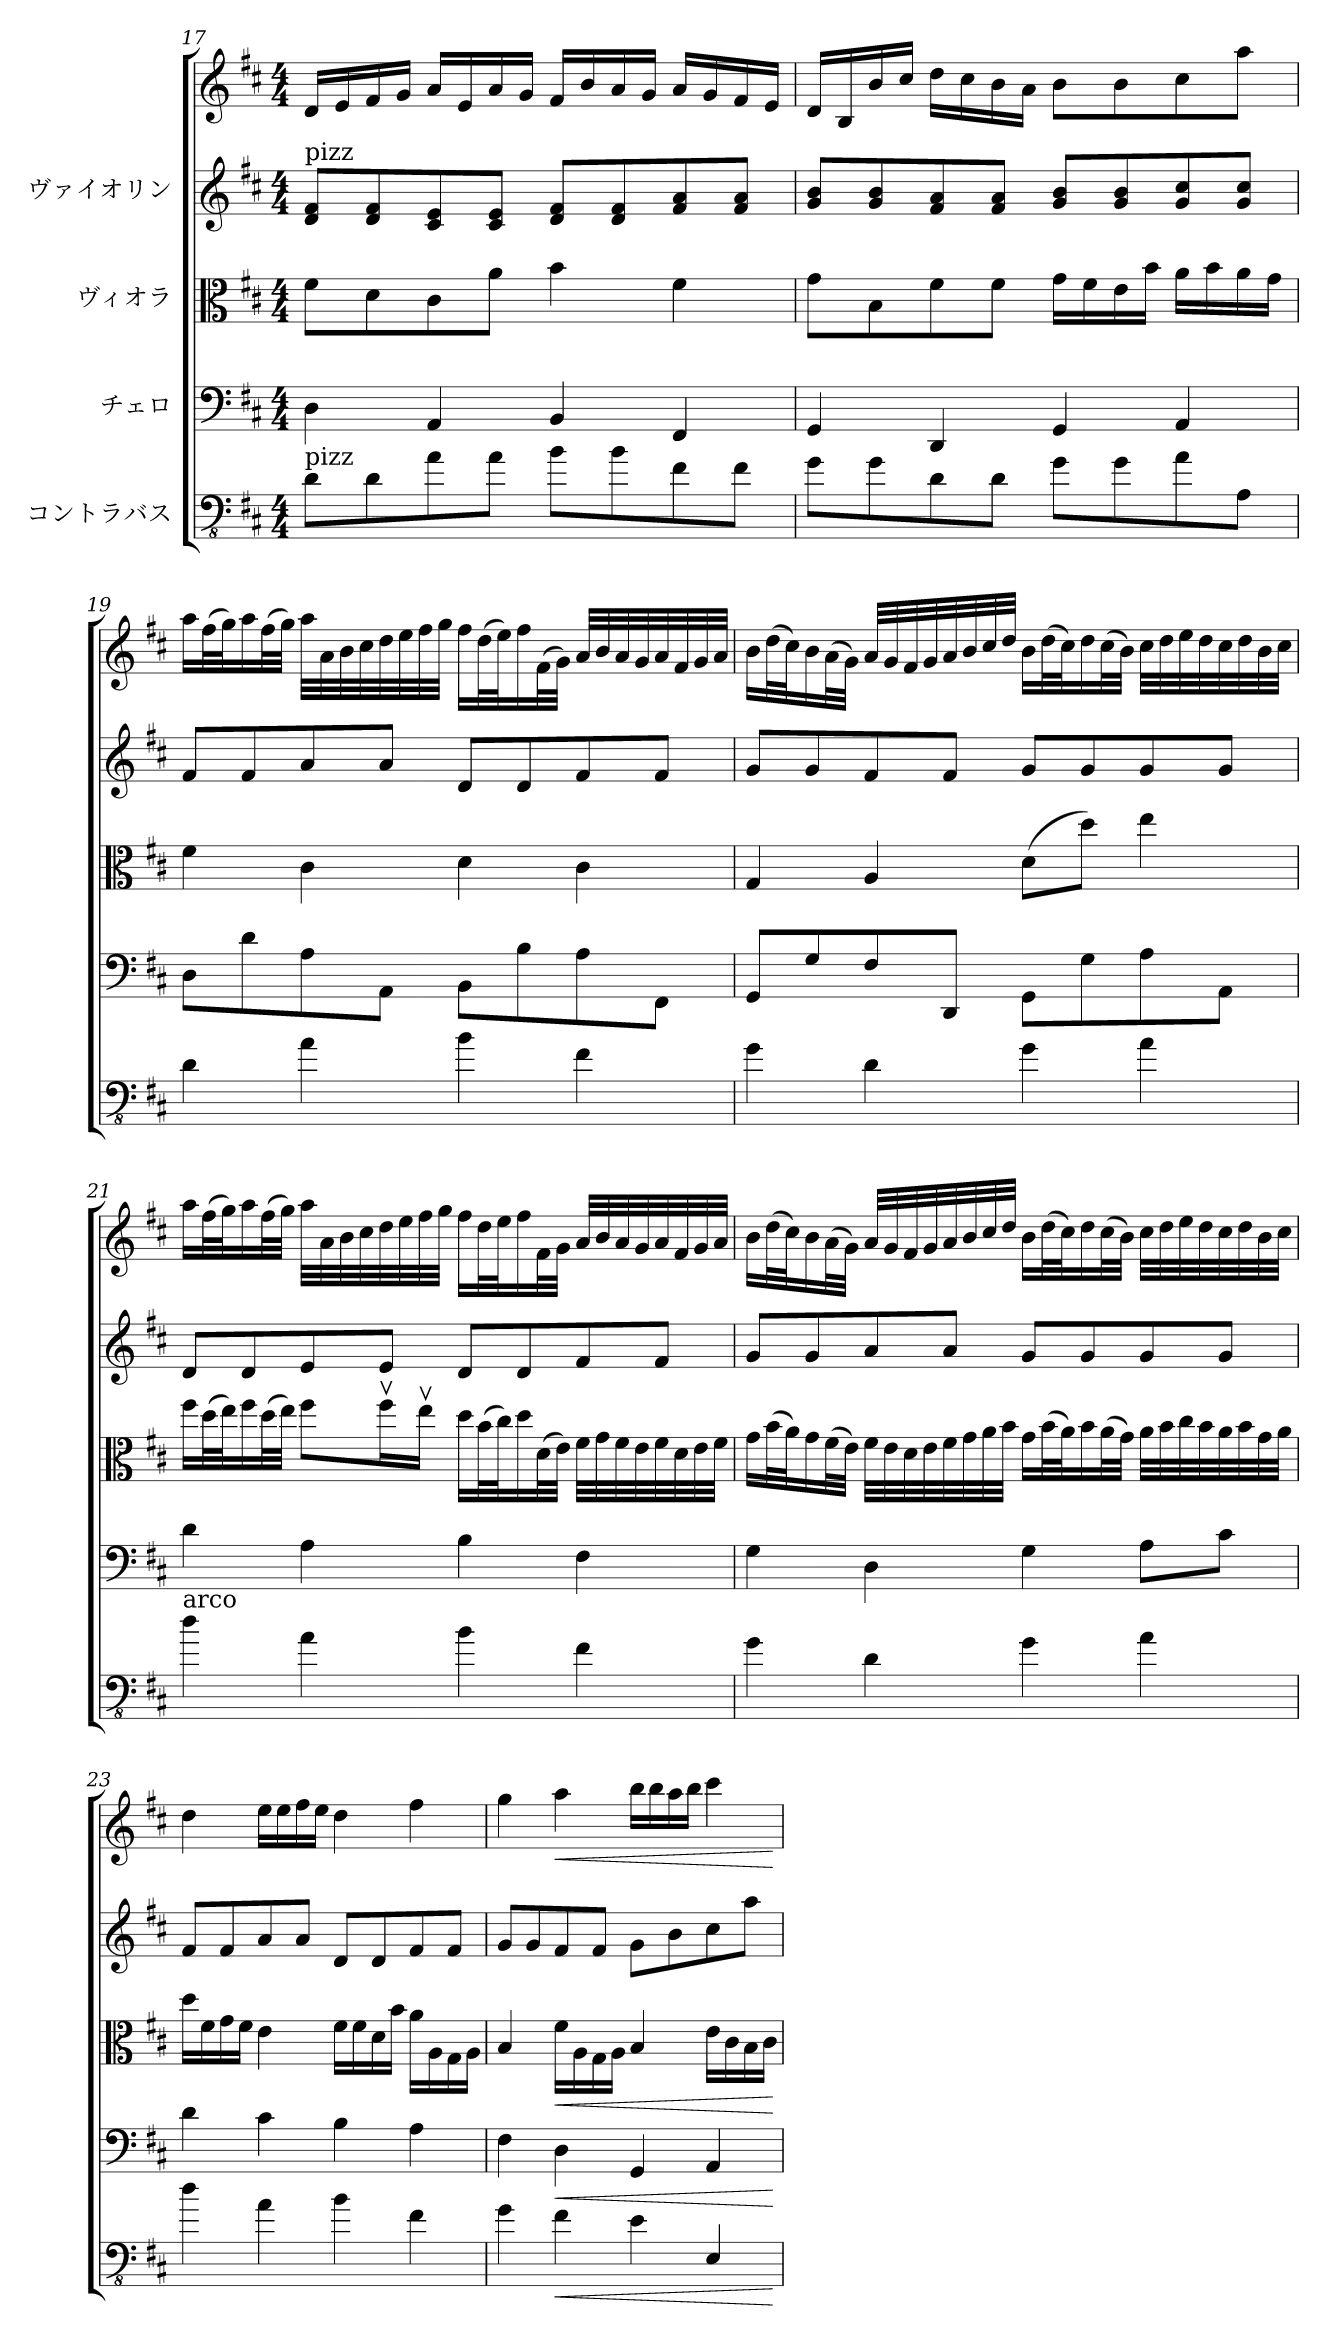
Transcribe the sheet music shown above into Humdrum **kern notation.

**kern	**dynam	**kern	**dynam	**kern	**dynam	**kern	**kern	**dynam
*part4	*part4	*part3	*part3	*part2	*part2	*part1	*part1	*part1
*staff5	*staff5	*staff4	*staff4	*staff3	*staff3	*staff2	*staff1	*staff1/2
*I"コントラバス	*	*I"チェロ	*	*I"ヴィオラ	*	*I"ヴァイオリン	*	*
!!LO:LB:g=z
*clefFv4	*	*clefF4	*	*clefC3	*	*clefG2	*clefG2	*
*ITrd7c12	*	*	*	*	*	*	*	*
*k[f#c#]	*	*k[f#c#]	*	*k[f#c#]	*	*k[f#c#]	*k[f#c#]	*
*M4/4	*	*M4/4	*	*M4/4	*	*M4/4	*M4/4	*
=17	=17	=17	=17	=17	=17	=17	=17	=17
!	!	!	!	!	!	!LO:TX:a:t=pizz	!	!
!LO:TX:a:t=pizz	!	!	!	!	!	!	!	!
8DD\L	.	4D\	.	8f#\L	.	8d/ 8f#/L	16d/LL	.
.	.	.	.	.	.	.	16e/	.
8DD\	.	.	.	8d\	.	8d/ 8f#/	16f#/	.
.	.	.	.	.	.	.	16g/JJ	.
8AA\	.	4AA/	.	8c#\	.	8c#/ 8e/	16a/LL	.
.	.	.	.	.	.	.	16e/	.
8AA\J	.	.	.	8a\J	.	8c#/ 8e/J	16a/	.
.	.	.	.	.	.	.	16g/JJ	.
8BB\L	.	4BB/	.	4b\	.	8d/ 8f#/L	16f#/LL	.
.	.	.	.	.	.	.	16b/	.
8BB\	.	.	.	.	.	8d/ 8f#/	16a/	.
.	.	.	.	.	.	.	16g/JJ	.
8FF#\	.	4FF#/	.	4f#\	.	8f#/ 8a/	16a/LL	.
.	.	.	.	.	.	.	16g/	.
8FF#\J	.	.	.	.	.	8f#/ 8a/J	16f#/	.
.	.	.	.	.	.	.	16e/JJ	.
=18	=18	=18	=18	=18	=18	=18	=18	=18
8GG\L	.	4GG/	.	8g\L	.	8g/ 8b/L	16d/LL	.
.	.	.	.	.	.	.	16B/	.
8GG\	.	.	.	8B\	.	8g/ 8b/	16b/	.
.	.	.	.	.	.	.	16cc#/JJ	.
8DD\	.	4DD/	.	8f#\	.	8f#/ 8a/	16dd\LL	.
.	.	.	.	.	.	.	16cc#\	.
8DD\J	.	.	.	8f#\J	.	8f#/ 8a/J	16b\	.
.	.	.	.	.	.	.	16a\JJ	.
8GG\L	.	4GG/	.	16g\LL	.	8g/ 8b/L	8b\L	.
.	.	.	.	16f#\	.	.	.	.
8GG\	.	.	.	16e\	.	8g/ 8b/	8b\	.
.	.	.	.	16b\JJ	.	.	.	.
8AA\	.	4AA/	.	16a\LL	.	8g/ 8cc#/	8cc#\	.
.	.	.	.	16b\	.	.	.	.
8AAA\J	.	.	.	16a\	.	8g/ 8cc#/J	8aa\J	.
.	.	.	.	16g\JJ	.	.	.	.
!!LO:PB:g=z
=19	=19	=19	=19	=19	=19	=19	=19	=19
4DD\	.	8D\L	.	4f#\	.	8f#/L	16aa\LL	.
.	.	.	.	.	.	.	(32ff#\L	.
.	.	.	.	.	.	.	32gg\J)	.
.	.	8d\	.	.	.	8f#/	16aa\	.
.	.	.	.	.	.	.	(32ff#\L	.
.	.	.	.	.	.	.	32gg\JJJ)	.
4AA\	.	8A\	.	4c#\	.	8a/	32aa\LLL	.
.	.	.	.	.	.	.	32a\	.
.	.	.	.	.	.	.	32b\	.
.	.	.	.	.	.	.	32cc#\	.
.	.	8AA\J	.	.	.	8a/J	32dd\	.
.	.	.	.	.	.	.	32ee\	.
.	.	.	.	.	.	.	32ff#\	.
.	.	.	.	.	.	.	32gg\JJJ	.
4BB\	.	8BB\L	.	4d\	.	8d/L	16ff#\LL	.
.	.	.	.	.	.	.	(32dd\L	.
.	.	.	.	.	.	.	32ee\J)	.
.	.	8B\	.	.	.	8d/	16ff#\	.
.	.	.	.	.	.	.	(32f#\L	.
.	.	.	.	.	.	.	32g\JJJ)	.
4FF#\	.	8A\	.	4c#\	.	8f#/	32a/LLL	.
.	.	.	.	.	.	.	32b/	.
.	.	.	.	.	.	.	32a/	.
.	.	.	.	.	.	.	32g/	.
.	.	8FF#\J	.	.	.	8f#/J	32a/	.
.	.	.	.	.	.	.	32f#/	.
.	.	.	.	.	.	.	32g/	.
.	.	.	.	.	.	.	32a/JJJ	.
=20	=20	=20	=20	=20	=20	=20	=20	=20
4GG\	.	8GG/L	.	4G/	.	8g/L	16b\LL	.
.	.	.	.	.	.	.	(32dd\L	.
.	.	.	.	.	.	.	32cc#\J)	.
.	.	8G/	.	.	.	8g/	16b\	.
.	.	.	.	.	.	.	(32a\L	.
.	.	.	.	.	.	.	32g\JJJ)	.
4DD\	.	8F#/	.	4A/	.	8f#/	32a/LLL	.
.	.	.	.	.	.	.	32g/	.
.	.	.	.	.	.	.	32f#/	.
.	.	.	.	.	.	.	32g/	.
.	.	8DD/J	.	.	.	8f#/J	32a/	.
.	.	.	.	.	.	.	32b/	.
.	.	.	.	.	.	.	32cc#/	.
.	.	.	.	.	.	.	32dd/JJJ	.
4GG\	.	8GG\L	.	(8d\L	.	8g/L	16b\LL	.
.	.	.	.	.	.	.	(32dd\L	.
.	.	.	.	.	.	.	32cc#\J)	.
.	.	8G\	.	8dd\J)	.	8g/	16dd\	.
.	.	.	.	.	.	.	(32cc#\L	.
.	.	.	.	.	.	.	32b\JJJ)	.
4AA\	.	8A\	.	4ee\	.	8g/	32cc#\LLL	.
.	.	.	.	.	.	.	32dd\	.
.	.	.	.	.	.	.	32ee\	.
.	.	.	.	.	.	.	32dd\	.
.	.	8AA\J	.	.	.	8g/J	32cc#\	.
.	.	.	.	.	.	.	32dd\	.
.	.	.	.	.	.	.	32b\	.
.	.	.	.	.	.	.	32cc#\JJJ	.
!!LO:LB:g=z
=21	=21	=21	=21	=21	=21	=21	=21	=21
!LO:TX:a:t=arco	!	!	!	!	!	!	!	!
4D\	.	4d\	.	16ff#\LL	.	8d/L	16aa\LL	.
.	.	.	.	(32dd\L	.	.	(32ff#\L	.
.	.	.	.	32ee\J)	.	.	32gg\J)	.
.	.	.	.	16ff#\	.	8d/	16aa\	.
.	.	.	.	(32dd\L	.	.	(32ff#\L	.
.	.	.	.	32ee\JJJ)	.	.	32gg\JJJ)	.
4AA\	.	4A\	.	8ff#\L	.	8e/	32aa\LLL	.
.	.	.	.	.	.	.	32a\	.
.	.	.	.	.	.	.	32b\	.
.	.	.	.	.	.	.	32cc#\	.
.	.	.	.	16ff#v\L	.	8e/J	32dd\	.
.	.	.	.	.	.	.	32ee\	.
.	.	.	.	16eev\JJ	.	.	32ff#\	.
.	.	.	.	.	.	.	32gg\JJJ	.
4BB\	.	4B\	.	16dd\LL	.	8d/L	16ff#\LL	.
.	.	.	.	(32b\L	.	.	32dd\L	.
.	.	.	.	32cc#\J)	.	.	32ee\J	.
.	.	.	.	16dd\	.	8d/	16ff#\	.
.	.	.	.	(32d\L	.	.	32f#\L	.
.	.	.	.	32e\JJJ)	.	.	32g\JJJ	.
4FF#\	.	4F#\	.	32f#\LLL	.	8f#/	32a/LLL	.
.	.	.	.	32g\	.	.	32b/	.
.	.	.	.	32f#\	.	.	32a/	.
.	.	.	.	32e\	.	.	32g/	.
.	.	.	.	32f#\	.	8f#/J	32a/	.
.	.	.	.	32d\	.	.	32f#/	.
.	.	.	.	32e\	.	.	32g/	.
.	.	.	.	32f#\JJJ	.	.	32a/JJJ	.
!!LO:LB:g=z
=22	=22	=22	=22	=22	=22	=22	=22	=22
4GG\	.	4G\	.	16g\LL	.	8g/L	16b\LL	.
.	.	.	.	(32b\L	.	.	(32dd\L	.
.	.	.	.	32a\J)	.	.	32cc#\J)	.
.	.	.	.	16g\	.	8g/	16b\	.
.	.	.	.	(32f#\L	.	.	(32a\L	.
.	.	.	.	32e\JJJ)	.	.	32g\JJJ)	.
4DD\	.	4D\	.	32f#\LLL	.	8a/	32a/LLL	.
.	.	.	.	32e\	.	.	32g/	.
.	.	.	.	32d\	.	.	32f#/	.
.	.	.	.	32e\	.	.	32g/	.
.	.	.	.	32f#\	.	8a/J	32a/	.
.	.	.	.	32g\	.	.	32b/	.
.	.	.	.	32a\	.	.	32cc#/	.
.	.	.	.	32b\JJJ	.	.	32dd/JJJ	.
4GG\	.	4G\	.	16g\LL	.	8g/L	16b\LL	.
.	.	.	.	(32b\L	.	.	(32dd\L	.
.	.	.	.	32a\J)	.	.	32cc#\J)	.
.	.	.	.	16b\	.	8g/	16dd\	.
.	.	.	.	(32a\L	.	.	(32cc#\L	.
.	.	.	.	32g\JJJ)	.	.	32b\JJJ)	.
4AA\	.	8A\L	.	32a\LLL	.	8g/	32cc#\LLL	.
.	.	.	.	32b\	.	.	32dd\	.
.	.	.	.	32cc#\	.	.	32ee\	.
.	.	.	.	32b\	.	.	32dd\	.
.	.	8c#\J	.	32a\	.	8g/J	32cc#\	.
.	.	.	.	32b\	.	.	32dd\	.
.	.	.	.	32g\	.	.	32b\	.
.	.	.	.	32a\JJJ	.	.	32cc#\JJJ	.
=23	=23	=23	=23	=23	=23	=23	=23	=23
4D\	.	4d\	.	16dd\LL	.	8f#/L	4dd\	.
.	.	.	.	16f#\	.	.	.	.
.	.	.	.	16g\	.	8f#/	.	.
.	.	.	.	16f#\JJ	.	.	.	.
4AA\	.	4c#\	.	4e\	.	8a/	16ee\LL	.
.	.	.	.	.	.	.	16ee\	.
.	.	.	.	.	.	8a/J	16ff#\	.
.	.	.	.	.	.	.	16ee\JJ	.
4BB\	.	4B\	.	16f#\LL	.	8d/L	4dd\	.
.	.	.	.	16f#\	.	.	.	.
.	.	.	.	16d\	.	8d/	.	.
.	.	.	.	16b\JJ	.	.	.	.
4FF#\	.	4A\	.	16a\LL	.	8f#/	4ff#\	.
.	.	.	.	16A\	.	.	.	.
.	.	.	.	16G\	.	8f#/J	.	.
.	.	.	.	16A\JJ	.	.	.	.
!!LO:PB:g=z
=24	=24	=24	=24	=24	=24	=24	=24	=24
4GG\	.	4F#\	.	4B/	.	8g/L	4gg\	.
.	.	.	.	.	.	8g/	.	.
!	!LO:HP:b	!	!LO:HP:b	!	!LO:HP:b	!	!	!LO:HP:b
4FF#\	<	4D\	<	16f#\LL	<	8f#/	4aa\	<
.	.	.	.	16A\	.	.	.	.
.	.	.	.	16G\	.	8f#/J	.	.
.	.	.	.	16A\JJ	.	.	.	.
4EE\	.	4GG/	.	4B/	.	8g\L	16bb\LL	.
.	.	.	.	.	.	.	16bb\	.
.	.	.	.	.	.	8b\	16aa\	.
.	.	.	.	.	.	.	16bb\JJ	.
4EEE/	.	4AA/	.	16e\LL	.	8cc#\	4ccc#\	.
.	.	.	.	16c#\	.	.	.	.
.	.	.	.	16B\	.	8aa\J	.	.
.	.	.	.	16c#\JJ	.	.	.	.
.	[	.	[	.	[	.	.	[
=	=	=	=	=	=	=	=	=
*-	*-	*-	*-	*-	*-	*-	*-	*-
